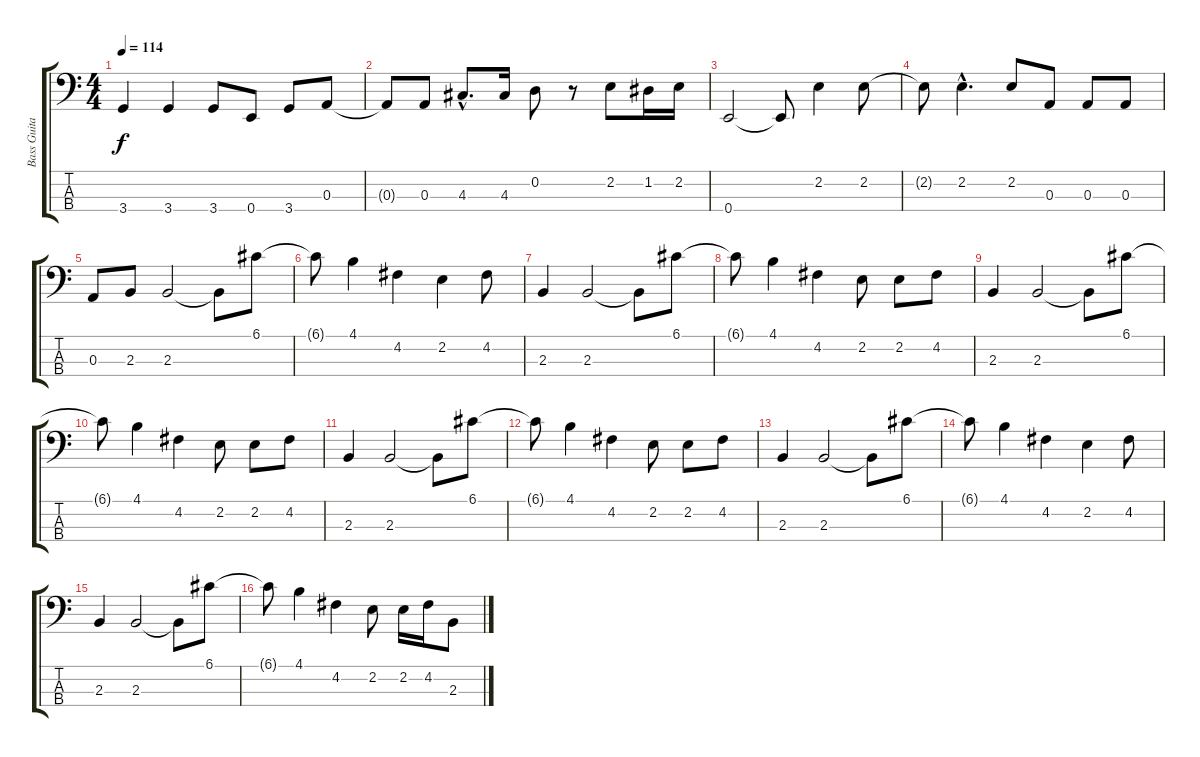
\track ("Bass Guitar         " "Bass Guita") {instrument electricbassfinger}
\staff {score tabs}
\tuning (G2 D2 A1 E1) {hide}
\ts (4 4)
\tempo 114
\clef f4
\ks c
3.4.4{dy f} 3.4.4 3.4.8 0.4.8 3.4.8 0.3.8 |
0.3{t}.8 0.3.8 4.3{hac}.8{d} 4.3.16 0.2.8 r.8 2.2.8 1.2.16 2.2.16 |
0.4.2 0.4{t}.8 2.2.4 2.2.8 |
2.2{t}.8 2.2{hac}.4{d} 2.2.8 0.3.8 0.3.8 0.3.8 |
0.3.8 2.3.8 2.3.2 2.3{t}.8 6.1.8 |
6.1{t}.8 4.1.4 4.2.4 2.2.4 4.2.8 |
2.3.4 2.3.2 2.3{t}.8 6.1.8 |
6.1{t}.8 4.1.4 4.2.4 2.2.8 2.2.8 4.2.8 |
2.3.4 2.3.2 2.3{t}.8 6.1.8 |
6.1{t}.8 4.1.4 4.2.4 2.2.8 2.2.8 4.2.8 |
2.3.4 2.3.2 2.3{t}.8 6.1.8 |
6.1{t}.8 4.1.4 4.2.4 2.2.8 2.2.8 4.2.8 |
2.3.4 2.3.2 2.3{t}.8 6.1.8 |
6.1{t}.8 4.1.4 4.2.4 2.2.4 4.2.8 |
2.3.4 2.3.2 2.3{t}.8 6.1.8 |
6.1{t}.8 4.1.4 4.2.4 2.2.8 2.2.16 4.2.16 2.3.8
